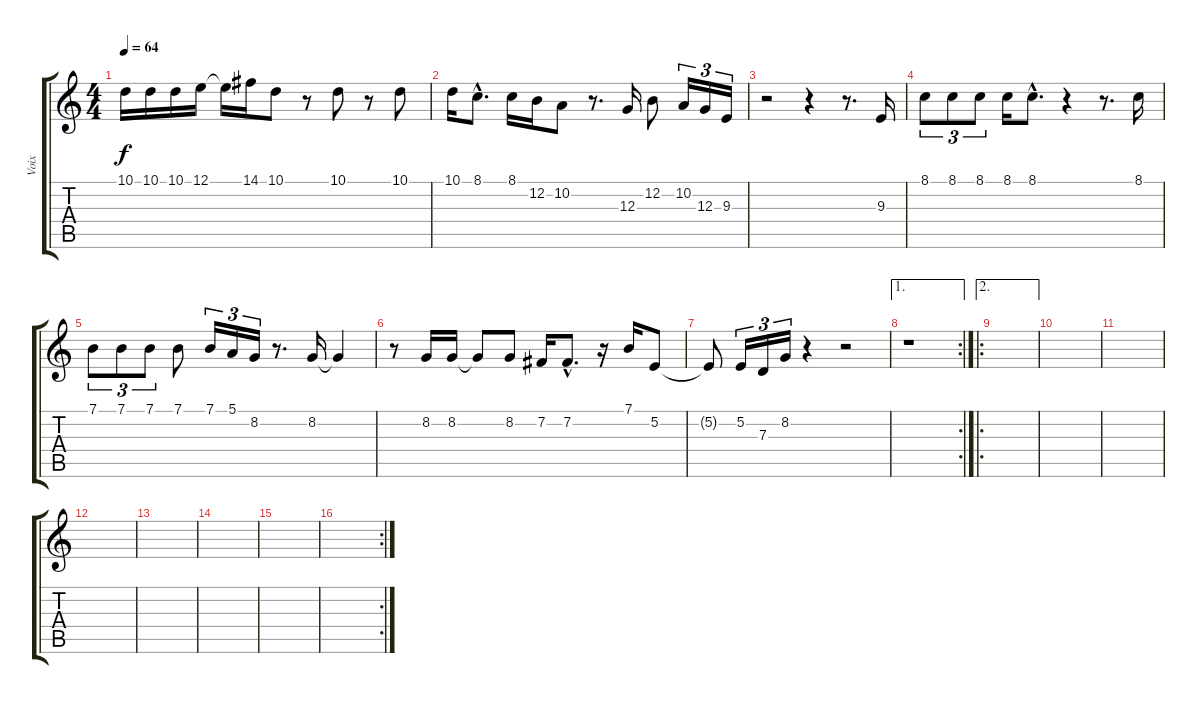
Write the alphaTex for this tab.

\track ("Voix" "Voix") {instrument accordion}
\staff {score tabs}
\tuning (E4 B3 G3 D3 A2 E2) {hide}
\ts (4 4)
\tempo 64
\clef g2
\ks c
10.1{t}.16{dy f} 10.1.16 10.1.16 12.1.16 12.1{t}.16 14.1.16 10.1.8 r.8 10.1.8 r.8 10.1.8 |
10.1.16 8.1{hac}.8{d} 8.1.16 12.2.16 10.2.8 r.8{d} 12.3.16 12.2.8 10.2.16{tu (3 2)} 12.3.16{tu (3 2)} 9.3.16{tu (3 2)} |
r.2 r.4 r.8{d} 9.3.16 |
8.1.8{tu (3 2)} 8.1.8{tu (3 2)} 8.1.8{tu (3 2)} 8.1.16 8.1{hac}.8{d} r.4 r.8{d} 8.1.16 |
7.1.8{tu (3 2)} 7.1.8{tu (3 2)} 7.1.8{tu (3 2)} 7.1.8 7.1.16{tu (3 2)} 5.1.16{tu (3 2)} 8.2.16{tu (3 2)} r.8{d} 8.2.16 8.2{t}.4 |
r.8 8.2.16 8.2.16 8.2{t}.8 8.2.8 7.2.16 7.2{hac}.8{d} r.16 7.1.16 5.2.8 |
5.2{t}.8 5.2.16{tu (3 2)} 7.3.16{tu (3 2)} 8.2.16{tu (3 2)} r.4 r.2 |
\ae 1
\rc 2
r.1 |
\ae 2
\ro
|
|
|
|
|
|
|
\rc 2
